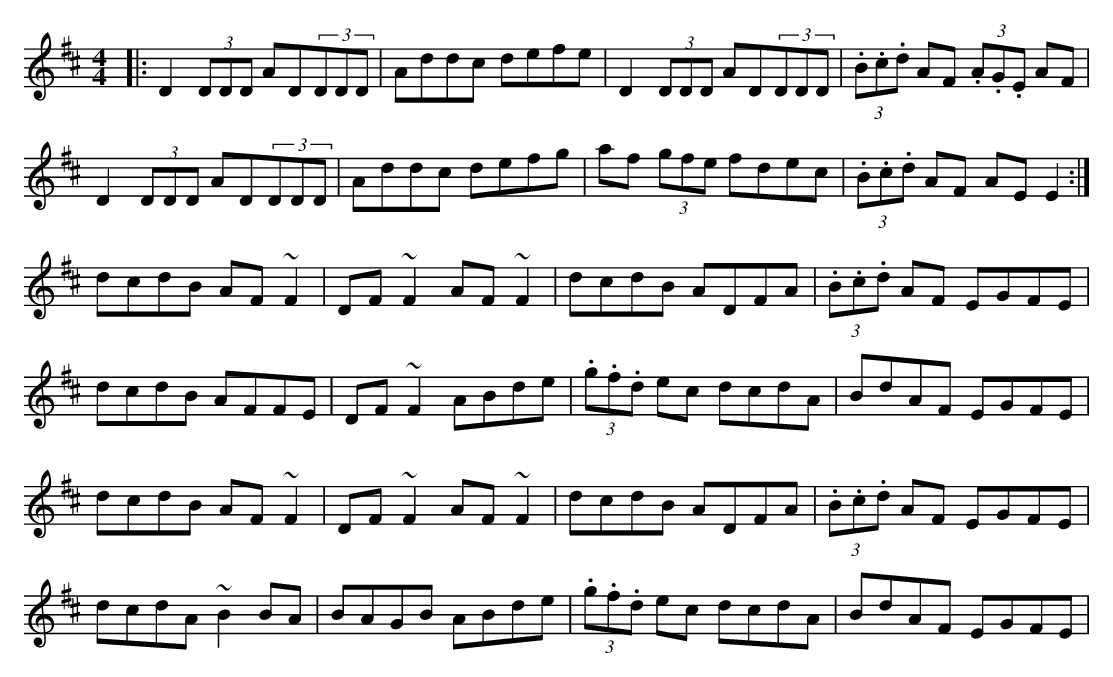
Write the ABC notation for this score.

X:1
M:4/4
K:D
|:D2 (3DDD AD(3DDD|Addc defe|D2 (3DDD AD(3DDD|(3.B.c.d AF (3.A.G.E AF|
D2 (3DDD AD(3DDD|Addc defg|af (3gfe fdec|(3.B.c.d AF AEE2:|
dcdB AF ~F2|DF~F2 AF ~F2|dcdB ADFA|(3.B.c.d AF EGFE|
dcdB AFFE|DF~F2 ABde|(3.g.f.d ec dcdA|BdAF EGFE|
dcdB AF ~F2|DF~F2 AF ~F2|dcdB ADFA|(3.B.c.d AF EGFE|
dcdA ~B2 BA|BAGB ABde|(3.g.f.d ec dcdA|BdAF EGFE|
